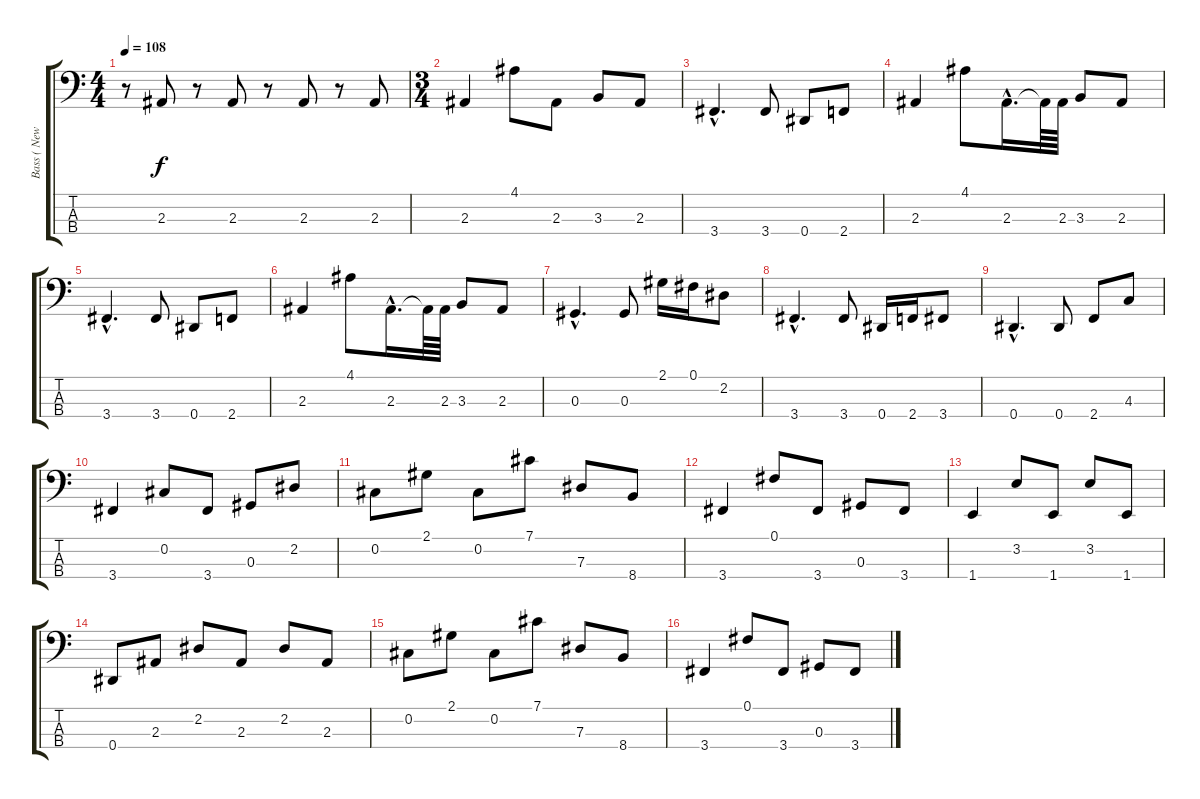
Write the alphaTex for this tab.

\track ("Bass ( Newsted )" "Bass ( New") {instrument electricbasspick}
\staff {score tabs}
\tuning (Gb2 Db2 Ab1 Eb1) {hide}
\ts (4 4)
\tempo 108
\clef f4
\ks c
r.8{dy f} 2.3.8 r.8 2.3.8 r.8 2.3.8 r.8 2.3.8 |
\ts (3 4)
2.3.4 4.1.8 2.3.8 3.3.8 2.3.8 |
3.4{hac}.4{d} 3.4.8 0.4.8 2.4.8 |
2.3.4 4.1.8 2.3{hac}.16{d} 2.3{t}.64 2.3.64 3.3.8 2.3.8 |
3.4{hac}.4{d} 3.4.8 0.4.8 2.4.8 |
2.3.4 4.1.8 2.3{hac}.16{d} 2.3{t}.64 2.3.64 3.3.8 2.3.8 |
0.3{hac}.4{d} 0.3.8 2.1.16 0.1.16 2.2.8 |
3.4{hac}.4{d} 3.4.8 0.4.16 2.4.16 3.4.8 |
0.4{hac}.4{d} 0.4.8 2.4.8 4.3.8 |
3.4.4 0.2.8 3.4.8 0.3.8 2.2.8 |
0.2.8 2.1.8 0.2.8 7.1.8 7.3.8 8.4.8 |
3.4.4 0.1.8 3.4.8 0.3.8 3.4.8 |
1.4.4 3.2.8 1.4.8 3.2.8 1.4.8 |
0.4.8 2.3.8 2.2.8 2.3.8 2.2.8 2.3.8 |
0.2.8 2.1.8 0.2.8 7.1.8 7.3.8 8.4.8 |
3.4.4 0.1.8 3.4.8 0.3.8 3.4.8
